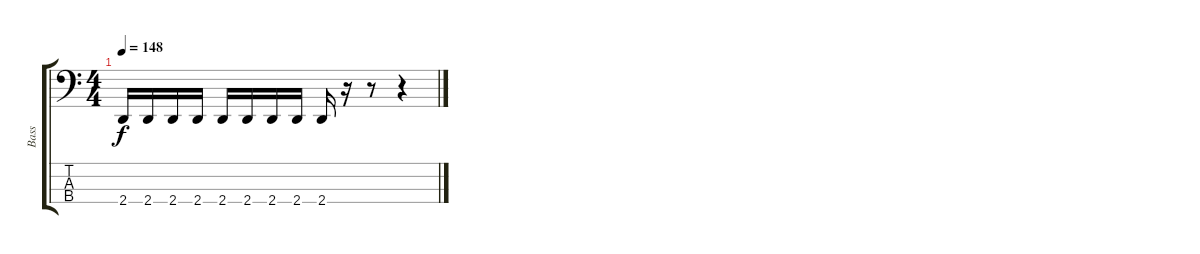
\track ("Bass" "Bass") {instrument electricbassfinger}
\staff {score tabs}
\tuning (F2 C2 G1 C1) {hide}
\ts (4 4)
\tempo 148
\clef f4
\ks c
2.4.16{dy f} 2.4.16 2.4.16 2.4.16 2.4.16 2.4.16 2.4.16 2.4.16 2.4.16 r.16 r.8 r.4
